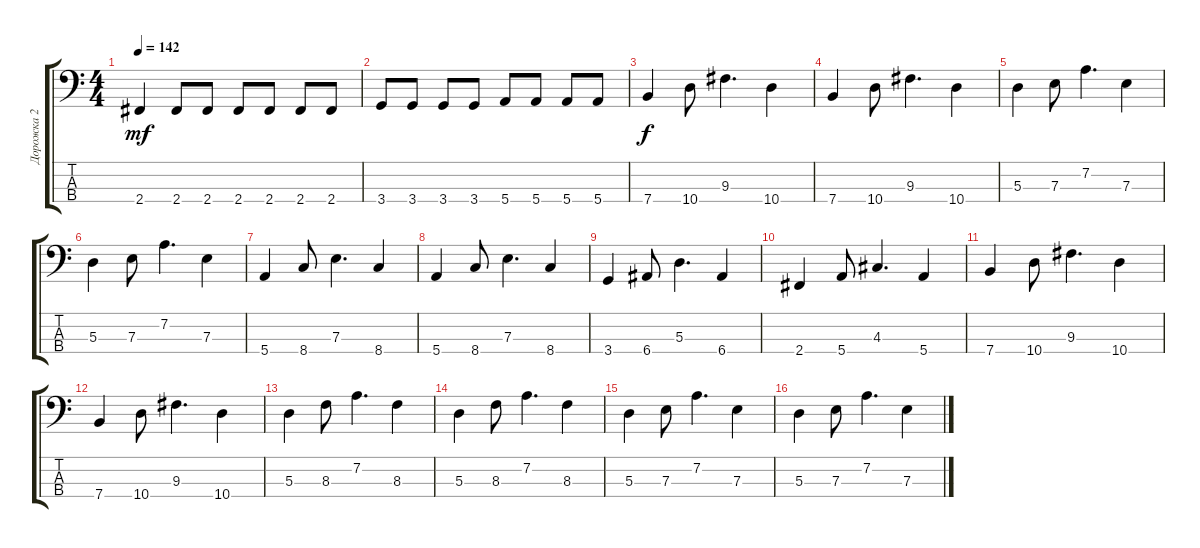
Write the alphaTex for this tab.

\track ("Дорожка 2" "Дорожка 2") {instrument electricbassfinger}
\staff {score tabs}
\tuning (G2 D2 A1 E1) {hide}
\ts (4 4)
\tempo 142
\clef f4
\ks c
2.4.4{dy mf} 2.4.8 2.4.8 2.4.8 2.4.8 2.4.8 2.4.8 |
3.4.8 3.4.8 3.4.8 3.4.8 5.4.8 5.4.8 5.4.8 5.4.8 |
7.4.4{dy f} 10.4.8 9.3.4{d} 10.4.4 |
7.4.4 10.4.8 9.3.4{d} 10.4.4 |
5.3.4 7.3.8 7.2.4{d} 7.3.4 |
5.3.4 7.3.8 7.2.4{d} 7.3.4 |
5.4.4 8.4.8 7.3.4{d} 8.4.4 |
5.4.4 8.4.8 7.3.4{d} 8.4.4 |
3.4.4 6.4.8 5.3.4{d} 6.4.4 |
2.4.4 5.4.8 4.3.4{d} 5.4.4 |
7.4.4 10.4.8 9.3.4{d} 10.4.4 |
7.4.4 10.4.8 9.3.4{d} 10.4.4 |
5.3.4 8.3.8 7.2.4{d} 8.3.4 |
5.3.4 8.3.8 7.2.4{d} 8.3.4 |
5.3.4 7.3.8 7.2.4{d} 7.3.4 |
5.3.4 7.3.8 7.2.4{d} 7.3.4
